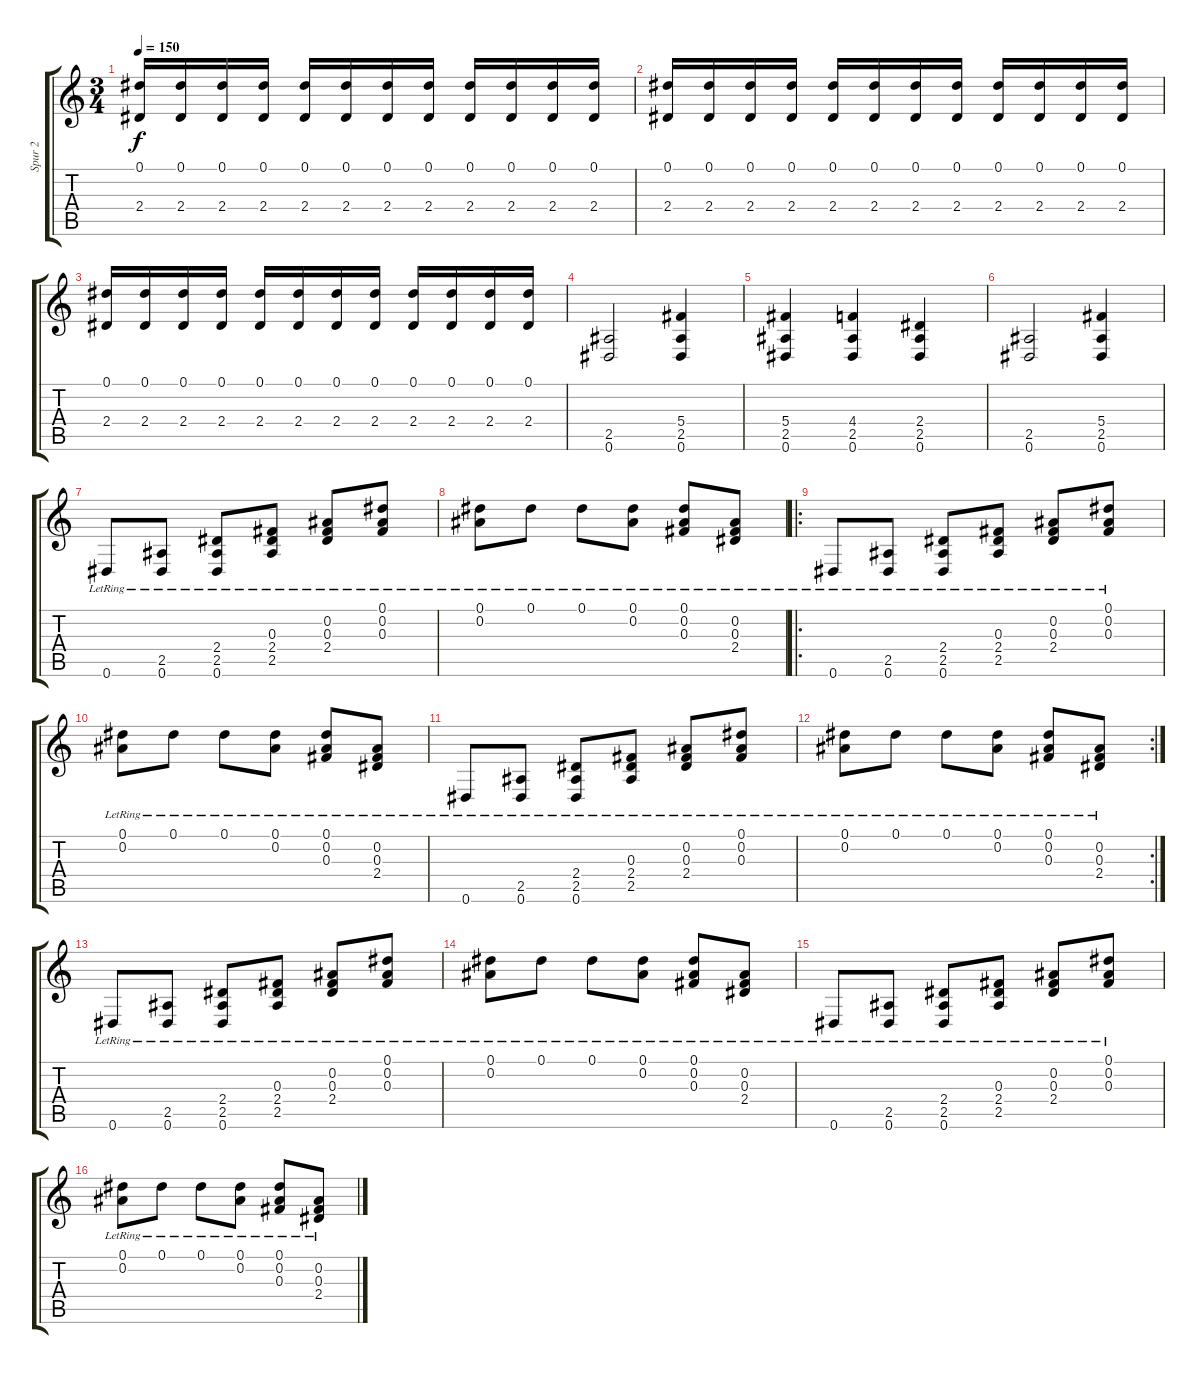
\track ("Spur 2" "Spur 2") {instrument overdrivenguitar}
\staff {score tabs}
\tuning (Eb4 Bb3 Gb3 Db3 Ab2 Eb2) {hide}
\ts (3 4)
\tempo 150
\clef g2
\ks c
(0.1 2.4).16{dy f} (0.1 2.4).16 (0.1 2.4).16 (0.1 2.4).16 (0.1 2.4).16 (0.1 2.4).16 (0.1 2.4).16 (0.1 2.4).16 (0.1 2.4).16 (0.1 2.4).16 (0.1 2.4).16 (0.1 2.4).16 |
(0.1 2.4).16 (0.1 2.4).16 (0.1 2.4).16 (0.1 2.4).16 (0.1 2.4).16 (0.1 2.4).16 (0.1 2.4).16 (0.1 2.4).16 (0.1 2.4).16 (0.1 2.4).16 (0.1 2.4).16 (0.1 2.4).16 |
(0.1 2.4).16 (0.1 2.4).16 (0.1 2.4).16 (0.1 2.4).16 (0.1 2.4).16 (0.1 2.4).16 (0.1 2.4).16 (0.1 2.4).16 (0.1 2.4).16 (0.1 2.4).16 (0.1 2.4).16 (0.1 2.4).16 |
(2.5 0.6).2 (5.4 2.5 0.6).4 |
(5.4 2.5 0.6).4 (4.4 2.5 0.6).4 (2.4 2.5 0.6).4 |
(2.5 0.6).2 (5.4 2.5 0.6).4 |
0.6{lr}.8 (2.5{lr} 0.6{lr}).8 (2.4{lr} 2.5{lr} 0.6{lr}).8 (0.3{lr} 2.4{lr} 2.5{lr}).8 (0.2{lr} 0.3{lr} 2.4{lr}).8 (0.1{lr} 0.2{lr} 0.3{lr}).8 |
(0.1{lr} 0.2{lr}).8 0.1{lr}.8 0.1{lr}.8 (0.1{lr} 0.2{lr}).8 (0.1{lr} 0.2{lr} 0.3{lr}).8 (0.2{lr} 0.3{lr} 2.4{lr}).8 |
\ro
0.6{lr}.8 (2.5{lr} 0.6{lr}).8 (2.4{lr} 2.5{lr} 0.6{lr}).8 (0.3{lr} 2.4{lr} 2.5{lr}).8 (0.2{lr} 0.3{lr} 2.4{lr}).8 (0.1{lr} 0.2{lr} 0.3{lr}).8 |
(0.1{lr} 0.2{lr}).8 0.1{lr}.8 0.1{lr}.8 (0.1{lr} 0.2{lr}).8 (0.1{lr} 0.2{lr} 0.3{lr}).8 (0.2{lr} 0.3{lr} 2.4{lr}).8 |
0.6{lr}.8 (2.5{lr} 0.6{lr}).8 (2.4{lr} 2.5{lr} 0.6{lr}).8 (0.3{lr} 2.4{lr} 2.5{lr}).8 (0.2{lr} 0.3{lr} 2.4{lr}).8 (0.1{lr} 0.2{lr} 0.3{lr}).8 |
\rc 2
(0.1{lr} 0.2{lr}).8 0.1{lr}.8 0.1{lr}.8 (0.1{lr} 0.2{lr}).8 (0.1{lr} 0.2{lr} 0.3{lr}).8 (0.2{lr} 0.3{lr} 2.4{lr}).8 |
0.6{lr}.8 (2.5{lr} 0.6{lr}).8 (2.4{lr} 2.5{lr} 0.6{lr}).8 (0.3{lr} 2.4{lr} 2.5{lr}).8 (0.2{lr} 0.3{lr} 2.4{lr}).8 (0.1{lr} 0.2{lr} 0.3{lr}).8 |
(0.1{lr} 0.2{lr}).8 0.1{lr}.8 0.1{lr}.8 (0.1{lr} 0.2{lr}).8 (0.1{lr} 0.2{lr} 0.3{lr}).8 (0.2{lr} 0.3{lr} 2.4{lr}).8 |
0.6{lr}.8 (2.5{lr} 0.6{lr}).8 (2.4{lr} 2.5{lr} 0.6{lr}).8 (0.3{lr} 2.4{lr} 2.5{lr}).8 (0.2{lr} 0.3{lr} 2.4{lr}).8 (0.1{lr} 0.2{lr} 0.3{lr}).8 |
(0.1{lr} 0.2{lr}).8{volume 0} 0.1{lr}.8 0.1{lr}.8 (0.1{lr} 0.2{lr}).8 (0.1{lr} 0.2{lr} 0.3{lr}).8 (0.2{lr} 0.3{lr} 2.4{lr}).8
